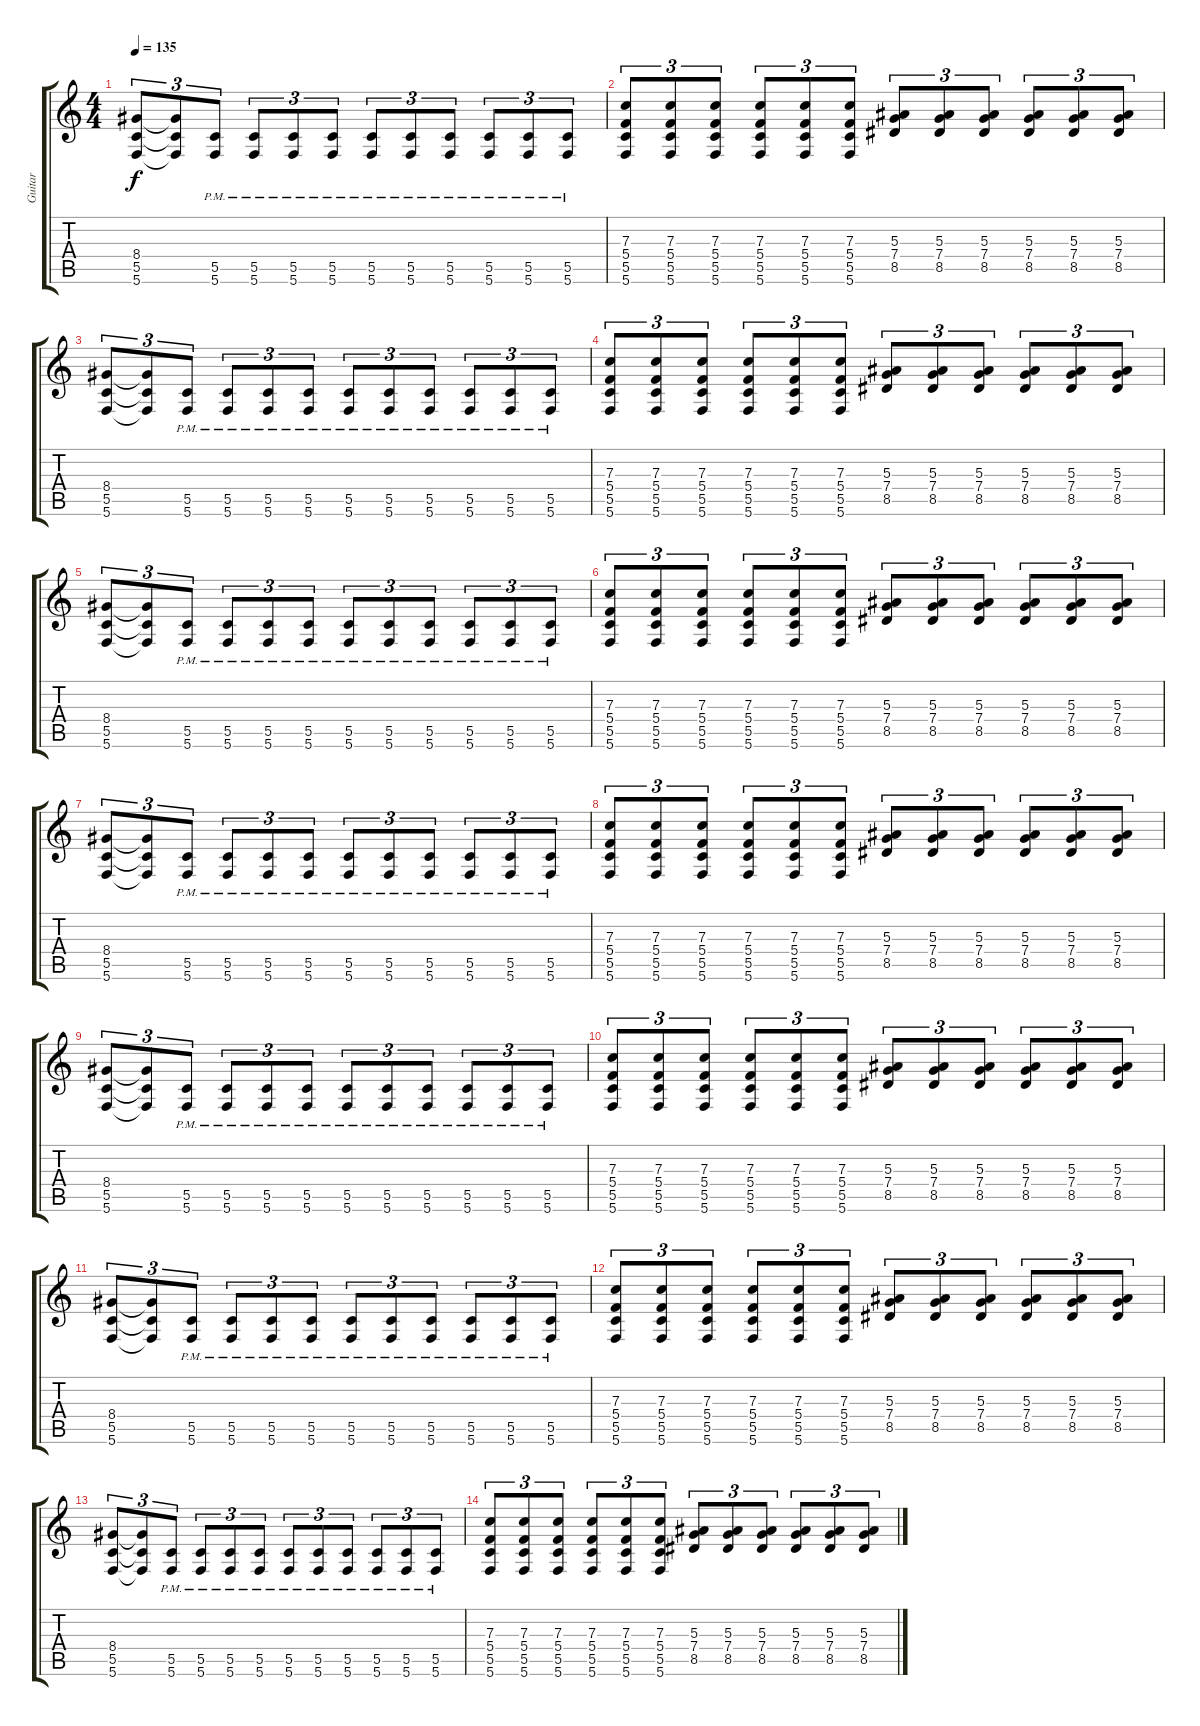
\track ("Guitar" "Guitar") {instrument distortionguitar}
\staff {score tabs}
\tuning (D4 A3 F3 C3 G2 C2) {hide}
\ts (4 4)
\tempo 135
\clef g2
\ks c
(8.4 5.5 5.6).8{tu (3 2) dy f} (8.4{t} 5.5{t} 5.6{t}).8{tu (3 2)} (5.5{pm} 5.6{pm}).8{tu (3 2)} (5.5{pm} 5.6{pm}).8{tu (3 2)} (5.5{pm} 5.6{pm}).8{tu (3 2)} (5.5{pm} 5.6{pm}).8{tu (3 2)} (5.5{pm} 5.6{pm}).8{tu (3 2)} (5.5{pm} 5.6{pm}).8{tu (3 2)} (5.5{pm} 5.6{pm}).8{tu (3 2)} (5.5{pm} 5.6{pm}).8{tu (3 2)} (5.5{pm} 5.6{pm}).8{tu (3 2)} (5.5{pm} 5.6{pm}).8{tu (3 2)} |
(7.3 5.4 5.5 5.6).8{tu (3 2)} (7.3 5.4 5.5 5.6).8{tu (3 2)} (7.3 5.4 5.5 5.6).8{tu (3 2)} (7.3 5.4 5.5 5.6).8{tu (3 2)} (7.3 5.4 5.5 5.6).8{tu (3 2)} (7.3 5.4 5.5 5.6).8{tu (3 2)} (5.3 7.4 8.5).8{tu (3 2)} (5.3 7.4 8.5).8{tu (3 2)} (5.3 7.4 8.5).8{tu (3 2)} (5.3 7.4 8.5).8{tu (3 2)} (5.3 7.4 8.5).8{tu (3 2)} (5.3 7.4 8.5).8{tu (3 2)} |
(8.4 5.5 5.6).8{tu (3 2)} (8.4{t} 5.5{t} 5.6{t}).8{tu (3 2)} (5.5{pm} 5.6{pm}).8{tu (3 2)} (5.5{pm} 5.6{pm}).8{tu (3 2)} (5.5{pm} 5.6{pm}).8{tu (3 2)} (5.5{pm} 5.6{pm}).8{tu (3 2)} (5.5{pm} 5.6{pm}).8{tu (3 2)} (5.5{pm} 5.6{pm}).8{tu (3 2)} (5.5{pm} 5.6{pm}).8{tu (3 2)} (5.5{pm} 5.6{pm}).8{tu (3 2)} (5.5{pm} 5.6{pm}).8{tu (3 2)} (5.5{pm} 5.6{pm}).8{tu (3 2)} |
(7.3 5.4 5.5 5.6).8{tu (3 2) volume 10} (7.3 5.4 5.5 5.6).8{tu (3 2)} (7.3 5.4 5.5 5.6).8{tu (3 2)} (7.3 5.4 5.5 5.6).8{tu (3 2)} (7.3 5.4 5.5 5.6).8{tu (3 2)} (7.3 5.4 5.5 5.6).8{tu (3 2)} (5.3 7.4 8.5).8{tu (3 2)} (5.3 7.4 8.5).8{tu (3 2)} (5.3 7.4 8.5).8{tu (3 2)} (5.3 7.4 8.5).8{tu (3 2)} (5.3 7.4 8.5).8{tu (3 2)} (5.3 7.4 8.5).8{tu (3 2)} |
(8.4 5.5 5.6).8{tu (3 2)} (8.4{t} 5.5{t} 5.6{t}).8{tu (3 2)} (5.5{pm} 5.6{pm}).8{tu (3 2)} (5.5{pm} 5.6{pm}).8{tu (3 2)} (5.5{pm} 5.6{pm}).8{tu (3 2)} (5.5{pm} 5.6{pm}).8{tu (3 2)} (5.5{pm} 5.6{pm}).8{tu (3 2)} (5.5{pm} 5.6{pm}).8{tu (3 2)} (5.5{pm} 5.6{pm}).8{tu (3 2)} (5.5{pm} 5.6{pm}).8{tu (3 2)} (5.5{pm} 5.6{pm}).8{tu (3 2)} (5.5{pm} 5.6{pm}).8{tu (3 2)} |
(7.3 5.4 5.5 5.6).8{tu (3 2)} (7.3 5.4 5.5 5.6).8{tu (3 2)} (7.3 5.4 5.5 5.6).8{tu (3 2)} (7.3 5.4 5.5 5.6).8{tu (3 2)} (7.3 5.4 5.5 5.6).8{tu (3 2)} (7.3 5.4 5.5 5.6).8{tu (3 2)} (5.3 7.4 8.5).8{tu (3 2)} (5.3 7.4 8.5).8{tu (3 2)} (5.3 7.4 8.5).8{tu (3 2)} (5.3 7.4 8.5).8{tu (3 2)} (5.3 7.4 8.5).8{tu (3 2)} (5.3 7.4 8.5).8{tu (3 2)} |
(8.4 5.5 5.6).8{tu (3 2)} (8.4{t} 5.5{t} 5.6{t}).8{tu (3 2)} (5.5{pm} 5.6{pm}).8{tu (3 2)} (5.5{pm} 5.6{pm}).8{tu (3 2)} (5.5{pm} 5.6{pm}).8{tu (3 2)} (5.5{pm} 5.6{pm}).8{tu (3 2)} (5.5{pm} 5.6{pm}).8{tu (3 2)} (5.5{pm} 5.6{pm}).8{tu (3 2)} (5.5{pm} 5.6{pm}).8{tu (3 2)} (5.5{pm} 5.6{pm}).8{tu (3 2)} (5.5{pm} 5.6{pm}).8{tu (3 2)} (5.5{pm} 5.6{pm}).8{tu (3 2)} |
(7.3 5.4 5.5 5.6).8{tu (3 2) volume 8} (7.3 5.4 5.5 5.6).8{tu (3 2)} (7.3 5.4 5.5 5.6).8{tu (3 2)} (7.3 5.4 5.5 5.6).8{tu (3 2)} (7.3 5.4 5.5 5.6).8{tu (3 2)} (7.3 5.4 5.5 5.6).8{tu (3 2)} (5.3 7.4 8.5).8{tu (3 2)} (5.3 7.4 8.5).8{tu (3 2)} (5.3 7.4 8.5).8{tu (3 2)} (5.3 7.4 8.5).8{tu (3 2)} (5.3 7.4 8.5).8{tu (3 2)} (5.3 7.4 8.5).8{tu (3 2)} |
(8.4 5.5 5.6).8{tu (3 2)} (8.4{t} 5.5{t} 5.6{t}).8{tu (3 2)} (5.5{pm} 5.6{pm}).8{tu (3 2)} (5.5{pm} 5.6{pm}).8{tu (3 2)} (5.5{pm} 5.6{pm}).8{tu (3 2)} (5.5{pm} 5.6{pm}).8{tu (3 2)} (5.5{pm} 5.6{pm}).8{tu (3 2)} (5.5{pm} 5.6{pm}).8{tu (3 2)} (5.5{pm} 5.6{pm}).8{tu (3 2)} (5.5{pm} 5.6{pm}).8{tu (3 2)} (5.5{pm} 5.6{pm}).8{tu (3 2)} (5.5{pm} 5.6{pm}).8{tu (3 2)} |
(7.3 5.4 5.5 5.6).8{tu (3 2)} (7.3 5.4 5.5 5.6).8{tu (3 2)} (7.3 5.4 5.5 5.6).8{tu (3 2)} (7.3 5.4 5.5 5.6).8{tu (3 2)} (7.3 5.4 5.5 5.6).8{tu (3 2)} (7.3 5.4 5.5 5.6).8{tu (3 2)} (5.3 7.4 8.5).8{tu (3 2)} (5.3 7.4 8.5).8{tu (3 2)} (5.3 7.4 8.5).8{tu (3 2)} (5.3 7.4 8.5).8{tu (3 2)} (5.3 7.4 8.5).8{tu (3 2)} (5.3 7.4 8.5).8{tu (3 2)} |
(8.4 5.5 5.6).8{tu (3 2)} (8.4{t} 5.5{t} 5.6{t}).8{tu (3 2)} (5.5{pm} 5.6{pm}).8{tu (3 2)} (5.5{pm} 5.6{pm}).8{tu (3 2)} (5.5{pm} 5.6{pm}).8{tu (3 2)} (5.5{pm} 5.6{pm}).8{tu (3 2)} (5.5{pm} 5.6{pm}).8{tu (3 2)} (5.5{pm} 5.6{pm}).8{tu (3 2)} (5.5{pm} 5.6{pm}).8{tu (3 2)} (5.5{pm} 5.6{pm}).8{tu (3 2)} (5.5{pm} 5.6{pm}).8{tu (3 2)} (5.5{pm} 5.6{pm}).8{tu (3 2)} |
(7.3 5.4 5.5 5.6).8{tu (3 2) volume 7} (7.3 5.4 5.5 5.6).8{tu (3 2)} (7.3 5.4 5.5 5.6).8{tu (3 2)} (7.3 5.4 5.5 5.6).8{tu (3 2)} (7.3 5.4 5.5 5.6).8{tu (3 2)} (7.3 5.4 5.5 5.6).8{tu (3 2)} (5.3 7.4 8.5).8{tu (3 2)} (5.3 7.4 8.5).8{tu (3 2)} (5.3 7.4 8.5).8{tu (3 2)} (5.3 7.4 8.5).8{tu (3 2)} (5.3 7.4 8.5).8{tu (3 2)} (5.3 7.4 8.5).8{tu (3 2)} |
(8.4 5.5 5.6).8{tu (3 2)} (8.4{t} 5.5{t} 5.6{t}).8{tu (3 2)} (5.5{pm} 5.6{pm}).8{tu (3 2)} (5.5{pm} 5.6{pm}).8{tu (3 2)} (5.5{pm} 5.6{pm}).8{tu (3 2)} (5.5{pm} 5.6{pm}).8{tu (3 2)} (5.5{pm} 5.6{pm}).8{tu (3 2)} (5.5{pm} 5.6{pm}).8{tu (3 2)} (5.5{pm} 5.6{pm}).8{tu (3 2)} (5.5{pm} 5.6{pm}).8{tu (3 2)} (5.5{pm} 5.6{pm}).8{tu (3 2)} (5.5{pm} 5.6{pm}).8{tu (3 2)} |
(7.3 5.4 5.5 5.6).8{tu (3 2)} (7.3 5.4 5.5 5.6).8{tu (3 2)} (7.3 5.4 5.5 5.6).8{tu (3 2)} (7.3 5.4 5.5 5.6).8{tu (3 2)} (7.3 5.4 5.5 5.6).8{tu (3 2)} (7.3 5.4 5.5 5.6).8{tu (3 2)} (5.3 7.4 8.5).8{tu (3 2)} (5.3 7.4 8.5).8{tu (3 2)} (5.3 7.4 8.5).8{tu (3 2)} (5.3 7.4 8.5).8{tu (3 2)} (5.3 7.4 8.5).8{tu (3 2)} (5.3 7.4 8.5).8{tu (3 2)}
